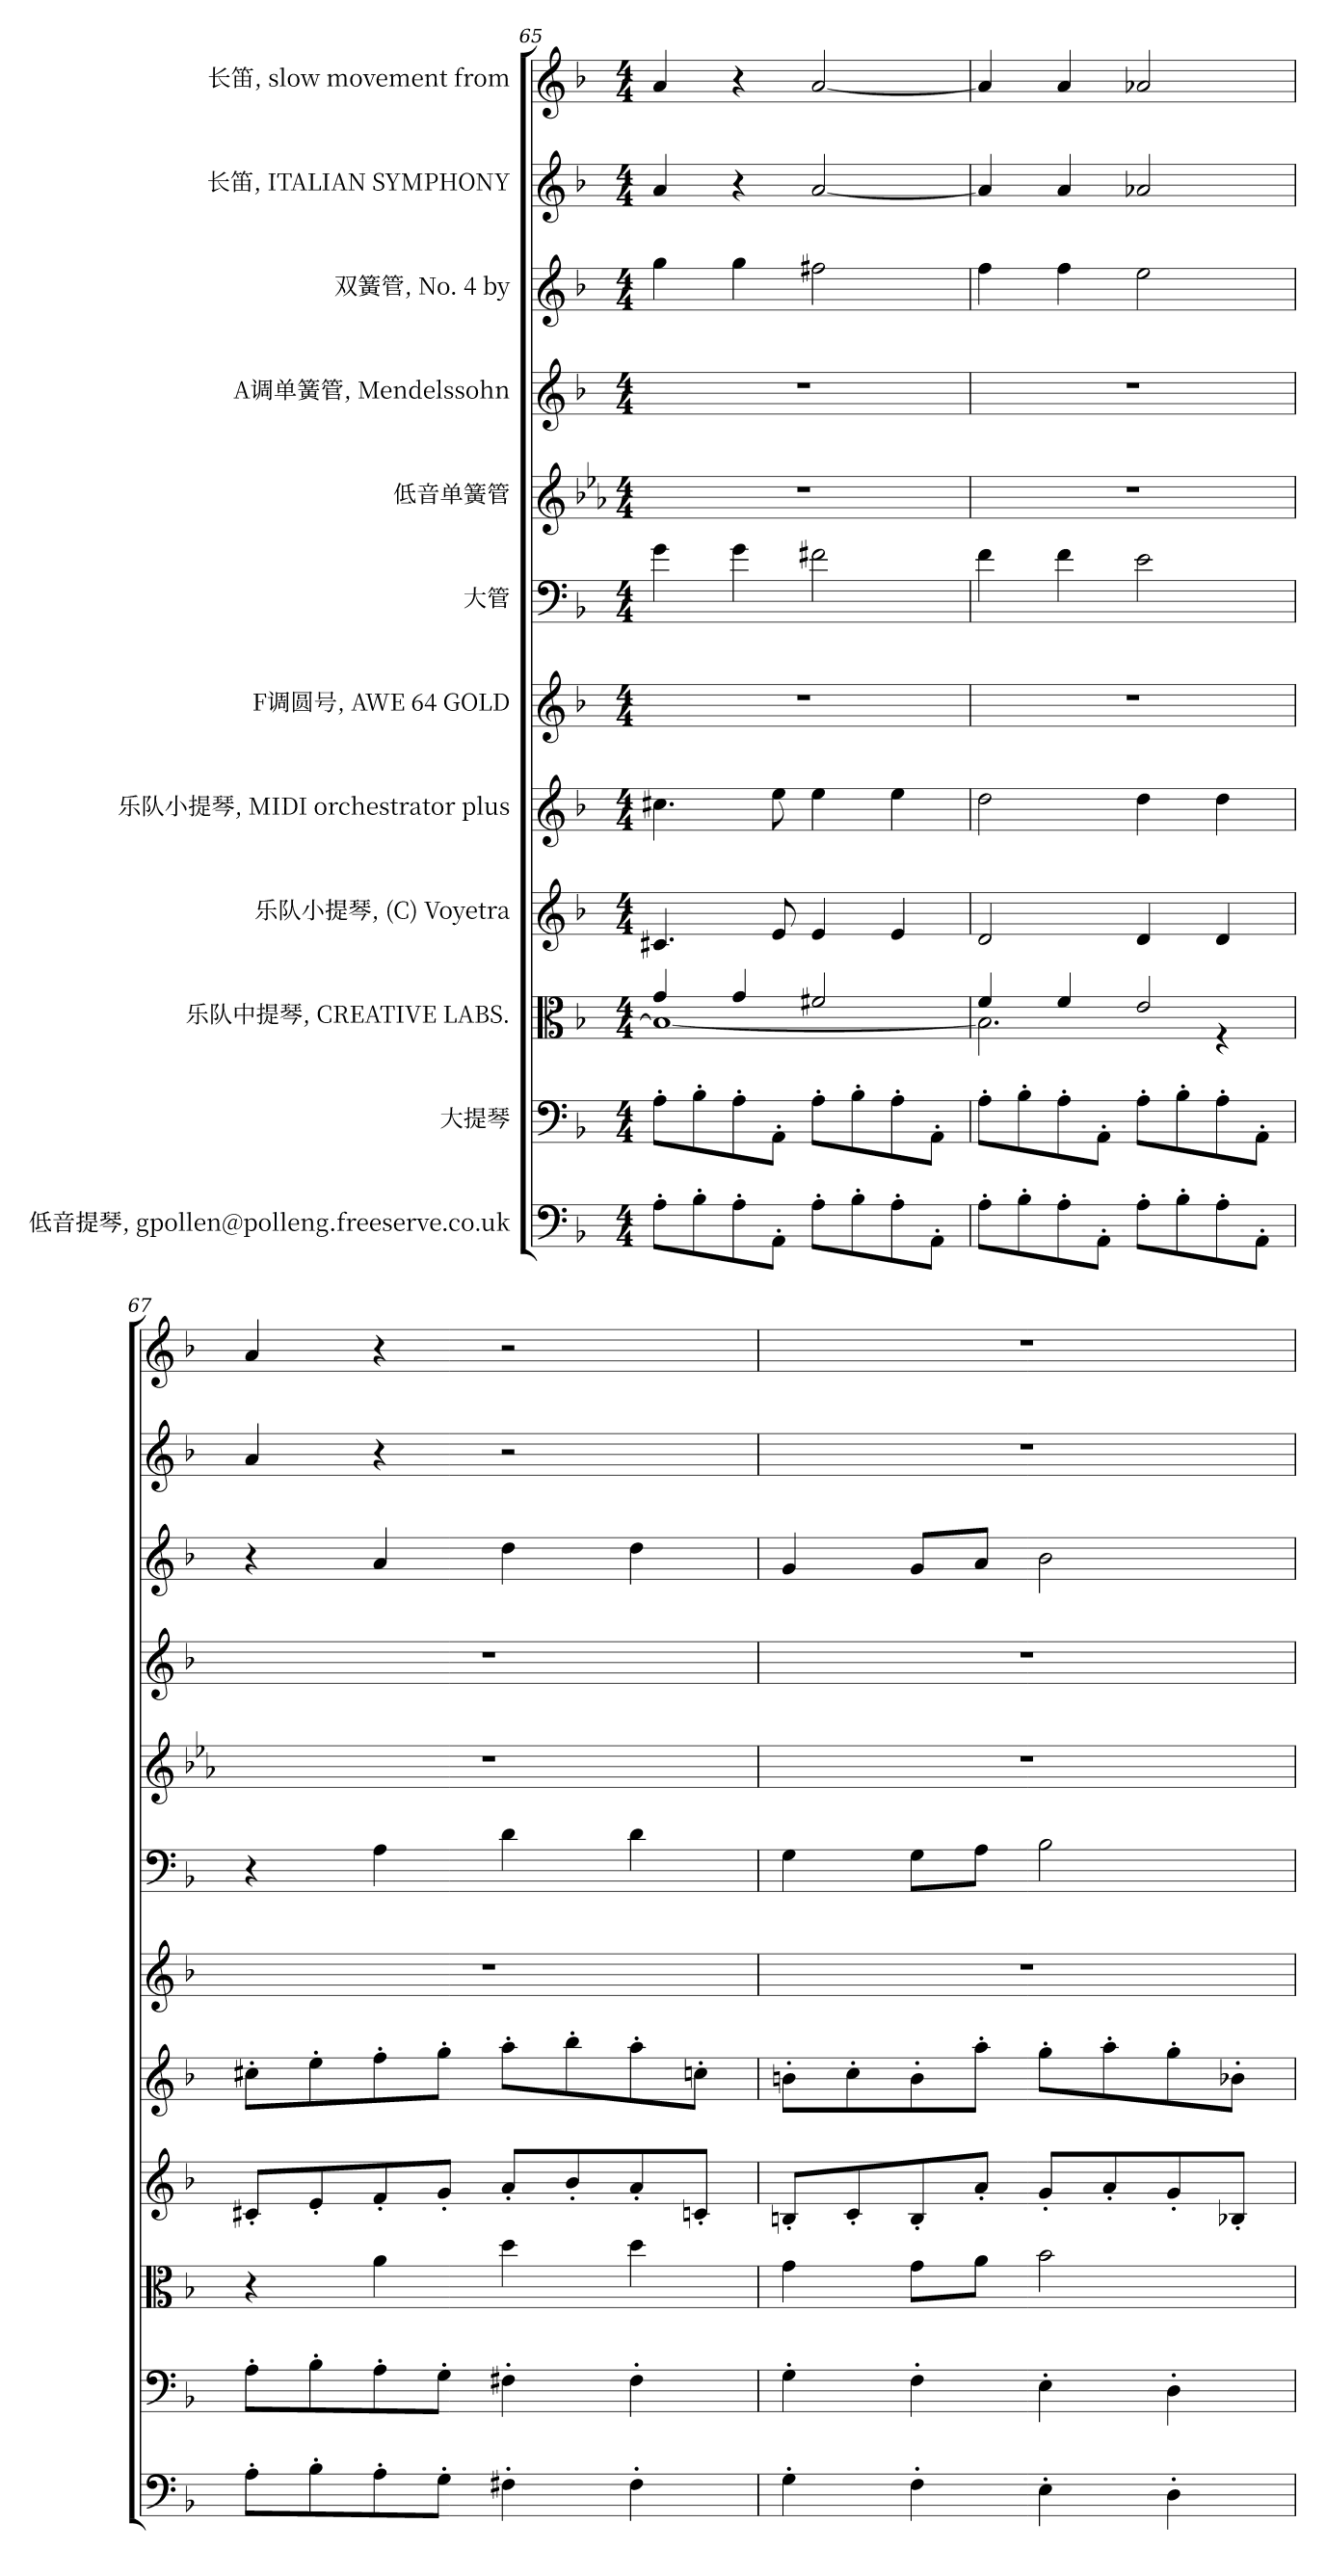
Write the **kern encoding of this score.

**kern	**kern	**kern	**kern	**kern	**kern	**kern	**kern	**kern	**kern	**kern	**kern
*part12	*part11	*part10	*part9	*part8	*part7	*part6	*part5	*part4	*part3	*part2	*part1
*staff12	*staff11	*staff10	*staff9	*staff8	*staff7	*staff6	*staff5	*staff4	*staff3	*staff2	*staff1
*I"低音提琴, gpollen@polleng.freeserve.co.uk	*I"大提琴	*I"乐队中提琴, CREATIVE LABS.	*I"乐队小提琴, (C) Voyetra	*I"乐队小提琴, MIDI orchestrator plus	*I"F调圆号, AWE 64 GOLD	*I"大管	*I"低音单簧管	*I"A调单簧管, Mendelssohn	*I"双簧管, No. 4 by	*I"长笛, ITALIAN SYMPHONY	*I"长笛, slow movement from
*clefF4	*clefF4	*clefC3	*clefG2	*clefG2	*clefG2	*clefF4	*clefG2	*clefG2	*clefG2	*clefG2	*clefG2
*ITrd7c12	*	*	*	*	*ITrd4c7	*	*ITrd8c14	*ITrd2c3	*	*	*
*k[b-]	*k[b-]	*k[b-]	*k[b-]	*k[b-]	*k[b-e-]	*k[b-]	*k[b-e-a-]	*k[f#c#]	*k[b-]	*k[b-]	*k[b-]
*M4/4	*M4/4	*M4/4	*M4/4	*M4/4	*M4/4	*M4/4	*M4/4	*M4/4	*M4/4	*M4/4	*M4/4
=65	=65	=65	=65	=65	=65	=65	=65	=65	=65	=65	=65
*	*	*^	*	*	*	*	*	*	*	*	*
8AA'\L	8A'\L	4g/	1B_	4.c#X/	4.cc#X\	1r	4g\	1r	1r	4gg\	4a/	4a/
8BB-'\	8B-'\	.	.	.	.	.	.	.	.	.	.	.
8AA'\	8A'\	4g/	.	.	.	.	4g\	.	.	4gg\	4r	4r
8AAA'\J	8AA'\J	.	.	8e/	8ee\	.	.	.	.	.	.	.
8AA'\L	8A'\L	2f#X/	.	4e/	4ee\	.	2f#X\	.	.	2ff#X\	[2a/	[2a/
8BB-'\	8B-'\	.	.	.	.	.	.	.	.	.	.	.
8AA'\	8A'\	.	.	4e/	4ee\	.	.	.	.	.	.	.
8AAA'\J	8AA'\J	.	.	.	.	.	.	.	.	.	.	.
!!LO:PB:g=z
=66	=66	=66	=66	=66	=66	=66	=66	=66	=66	=66	=66	=66
*	*	*	*	*	*	*	*	*	*	*	*	*MM62
8AA'\L	8A'\L	4f/	2.B\]	2d/	2dd\	1r	4f\	1r	1r	4ff\	4a/]	4a/]
8BB-'\	8B-'\	.	.	.	.	.	.	.	.	.	.	.
8AA'\	8A'\	4f/	.	.	.	.	4f\	.	.	4ff\	4a/	4a/
8AAA'\J	8AA'\J	.	.	.	.	.	.	.	.	.	.	.
*	*	*	*	*	*	*	*	*	*	*	*	*MM56
8AA'\L	8A'\L	2e/	.	4d/	4dd\	.	2e\	.	.	2ee\	2a-X/	2a-X/
8BB-'\	8B-'\	.	.	.	.	.	.	.	.	.	.	.
8AA'\	8A'\	.	4r	4d/	4dd\	.	.	.	.	.	.	.
8AAA'\J	8AA'\J	.	.	.	.	.	.	.	.	.	.	.
*	*	*v	*v	*	*	*	*	*	*	*	*	*
=67	=67	=67	=67	=67	=67	=67	=67	=67	=67	=67	=67
*	*	*	*	*	*	*	*	*	*	*	*MM65
8AA'\L	8A'\L	4r	8c#X'/L	8cc#X'\L	1r	4r	1r	1r	4r	4a/	4a/
8BB-'\	8B-'\	.	8e'/	8ee'\	.	.	.	.	.	.	.
8AA'\	8A'\	4a\	8f'/	8ff'\	.	4A\	.	.	4a/	4r	4r
8GG'\J	8G'\J	.	8g'/J	8gg'\J	.	.	.	.	.	.	.
4FF#X'\	4F#X'\	4dd\	8a'/L	8aa'\L	.	4d\	.	.	4dd\	2r	2r
.	.	.	8b-'/	8bb-'\	.	.	.	.	.	.	.
4FF#'\	4F#'\	4dd\	8a'/	8aa'\	.	4d\	.	.	4dd\	.	.
.	.	.	8cn'/J	8ccn'\J	.	.	.	.	.	.	.
=68	=68	=68	=68	=68	=68	=68	=68	=68	=68	=68	=68
4GG'\	4G'\	4g\	8Bn'/L	8bn'\L	1r	4G\	1r	1r	4g/	1r	1r
.	.	.	8c'/	8cc'\	.	.	.	.	.	.	.
4FF'\	4F'\	8g\L	8B'/	8b'\	.	8G\L	.	.	8g/L	.	.
.	.	8a\J	8a'/J	8aa'\J	.	8A\J	.	.	8a/J	.	.
4EE'\	4E'\	2b-\	8g'/L	8gg'\L	.	2B-\	.	.	2b-\	.	.
.	.	.	8a'/	8aa'\	.	.	.	.	.	.	.
4DD'\	4D'\	.	8g'/	8gg'\	.	.	.	.	.	.	.
.	.	.	8B-X'/J	8b-X'\J	.	.	.	.	.	.	.
=	=	=	=	=	=	=	=	=	=	=	=
*-	*-	*-	*-	*-	*-	*-	*-	*-	*-	*-	*-
